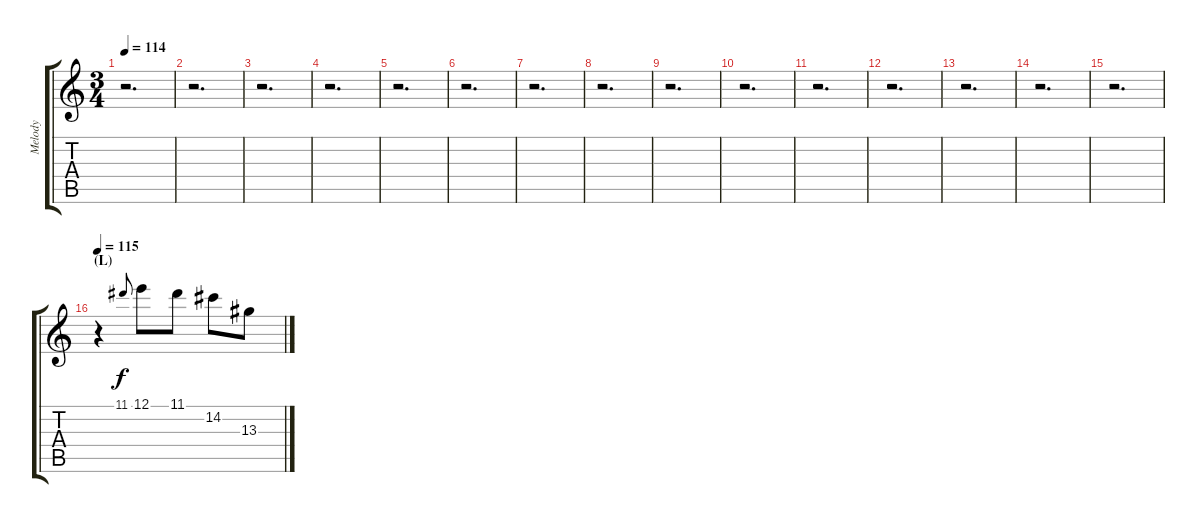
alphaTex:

\track ("Melody" "Melody") {instrument electricguitarjazz}
\staff {score tabs}
\tuning (E4 B3 G3 D3 A2 E2) {hide}
\ts (3 4)
\tempo 114
\clef g2
\ks c
r.2{d dy f} |
r.2{d} |
r.2{d} |
r.2{d} |
r.2{d} |
r.2{d} |
r.2{d} |
r.2{d} |
r.2{d} |
r.2{d} |
r.2{d} |
r.2{d} |
r.2{d} |
r.2{d} |
r.2{d} |
\section ("" "(L)")
\tempo 115
r.4 11.1.8{gr onbeat} 12.1.8 11.1.8 14.2.8 13.3.8
